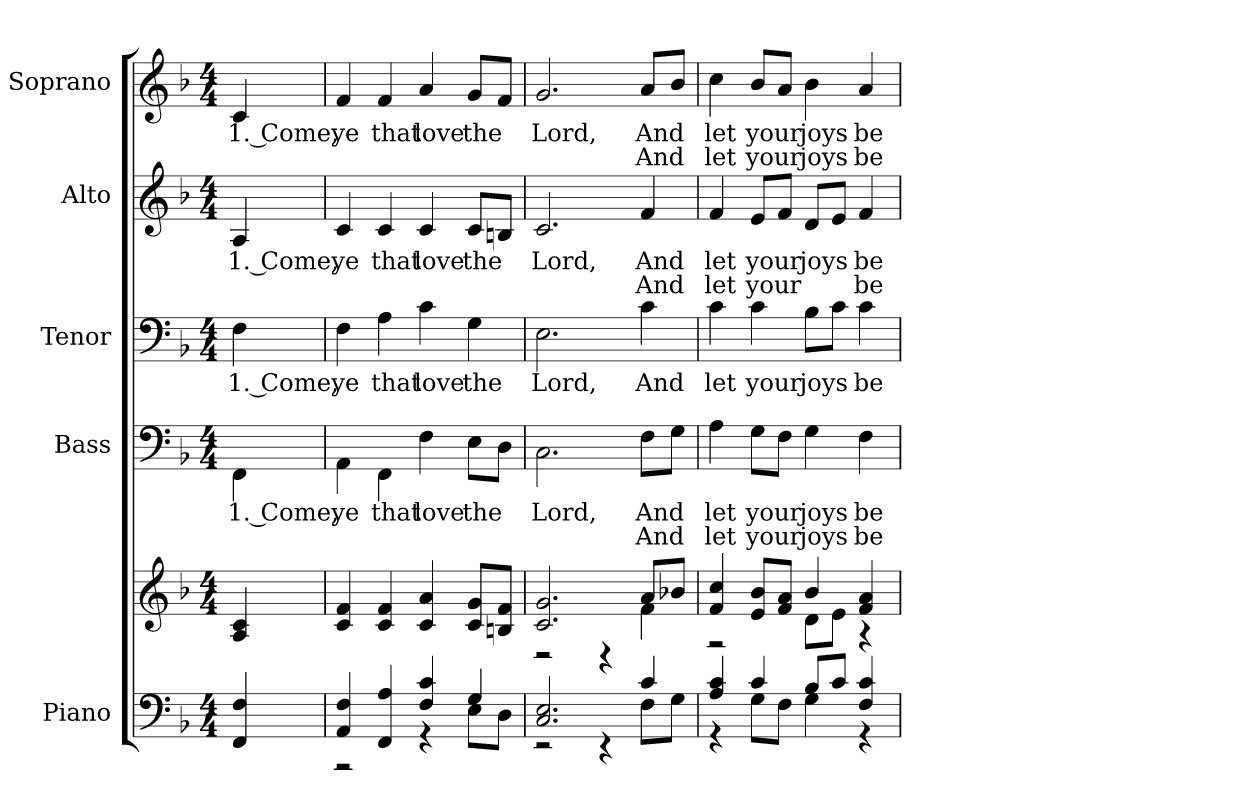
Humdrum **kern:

**kern	**kern	**kern	**text	**text	**kern	**text	**kern	**text	**text	**kern	**text	**text
*part5	*part5	*part4	*part4	*part4	*part3	*part3	*part2	*part2	*part2	*part1	*part1	*part1
*staff6	*staff5	*staff4	*staff4	*staff4	*staff3	*staff3	*staff2	*staff2	*staff2	*staff1	*staff1	*staff1
*I"Piano	*	*I"Bass	*	*	*I"Tenor	*	*I"Alto	*	*	*I"Soprano	*	*
*I'Pno.	*	*I'B.	*	*	*I'T.	*	*I'A.	*	*	*I'S.	*	*
!!LO:PB:g=z
*clefF4	*clefG2	*clefF4	*	*	*clefF4	*	*clefG2	*	*	*clefG2	*	*
*k[b-]	*k[b-]	*k[b-]	*	*	*k[b-]	*	*k[b-]	*	*	*k[b-]	*	*
*F:	*F:	*F:	*	*	*F:	*	*F:	*	*	*F:	*	*
*M4/4	*M4/4	*M4/4	*	*	*M4/4	*	*M4/4	*	*	*M4/4	*	*
*MM135	*MM135	*MM135	*	*	*MM135	*	*MM135	*	*	*MM135	*	*
=1	=1	=1	=1	=1	=1	=1	=1	=1	=1	=1	=1	=1
!	!	!	!LO:LY:b:color=#000000	!	!	!	!	!	!	!	!	!
!	!	!	!	!	!	!LO:LY:b:color=#000000	!	!	!	!	!	!
!	!	!	!	!	!	!	!	!LO:LY:b:color=#000000	!	!	!	!
!	!	!	!	!	!	!	!	!	!	!	!LO:LY:b:color=#000000	!
4FFi/ 4Fi	4Ai/ 4ci	4FFi\	1. Come,	.	4Fi\	1. Come,	4Ai/	1. Come,	.	4ci/	1. Come,	.
=2	=2	=2	=2	=2	=2	=2	=2	=2	=2	=2	=2	=2
*^	*	*	*	*	*	*	*	*	*	*	*	*
!	!	!	!	!LO:LY:b:color=#000000	!	!	!	!	!	!	!	!	!
!	!	!	!	!	!	!	!LO:LY:b:color=#000000	!	!	!	!	!	!
!	!	!	!	!	!	!	!	!	!LO:LY:b:color=#000000	!	!	!	!
!	!	!	!	!	!	!	!	!	!	!	!	!LO:LY:b:color=#000000	!
4AAi/ 4Fi	2r	4ci/ 4fi	4AAi\	ye	.	4Fi\	ye	4ci/	ye	.	4fi/	ye	.
!	!	!	!	!LO:LY:b:color=#000000	!	!	!	!	!	!	!	!	!
!	!	!	!	!	!	!	!LO:LY:b:color=#000000	!	!	!	!	!	!
!	!	!	!	!	!	!	!	!	!LO:LY:b:color=#000000	!	!	!	!
!	!	!	!	!	!	!	!	!	!	!	!	!LO:LY:b:color=#000000	!
4FFi/ 4Ai	.	4ci/ 4fi	4FFi\	that	.	4Ai\	that	4ci/	that	.	4fi/	that	.
!	!	!	!	!LO:LY:b:color=#000000	!	!	!	!	!	!	!	!	!
!	!	!	!	!	!	!	!LO:LY:b:color=#000000	!	!	!	!	!	!
!	!	!	!	!	!	!	!	!	!LO:LY:b:color=#000000	!	!	!	!
!	!	!	!	!	!	!	!	!	!	!	!	!LO:LY:b:color=#000000	!
4Fi/ 4ci	4r	4ci/ 4ai	4Fi\	love	.	4ci\	love	4ci/	love	.	4ai/	love	.
!	!	!	!	!LO:LY:b:color=#000000	!	!	!	!	!	!	!	!	!
!	!	!	!	!	!	!	!LO:LY:b:color=#000000	!	!	!	!	!	!
!	!	!	!	!	!	!	!	!	!LO:LY:b:color=#000000	!	!	!	!
!	!	!	!	!	!	!	!	!	!	!	!	!LO:LY:b:color=#000000	!
4Gi/	8Ei\L	8ci/ 8giL	8Ei\L	the	.	4Gi\	the	8ci/L	the	.	8gi/L	the	.
.	8Di\J	8Bni/ 8fiJ	8Di\J	.	.	.	.	8Bni/J	.	.	8fi/J	.	.
=3	=3	=3	=3	=3	=3	=3	=3	=3	=3	=3	=3	=3	=3
*	*	*^	*	*	*	*	*	*	*	*	*	*	*
!	!	!	!	!	!LO:LY:b:color=#000000	!	!	!	!	!	!	!	!	!
!	!	!	!	!	!	!	!	!LO:LY:b:color=#000000	!	!	!	!	!	!
!	!	!	!	!	!	!	!	!	!	!LO:LY:b:color=#000000	!	!	!	!
!	!	!	!	!	!	!	!	!	!	!	!	!	!LO:LY:b:color=#000000	!
2.Ci/ 2.Ei	2r	2.ci/ 2.gi	2r	2.Ci\	Lord,	.	2.Ei\	Lord,	2.ci/	Lord,	.	2.gi/	Lord,	.
.	4r	.	4r	.	.	.	.	.	.	.	.	.	.	.
!	!	!	!	!	!LO:LY:b:color=#000000	!LO:LY:b:color=#000000	!	!	!	!	!	!	!	!
!	!	!	!	!	!	!	!	!LO:LY:b:color=#000000	!	!	!	!	!	!
!	!	!	!	!	!	!	!	!	!	!LO:LY:b:color=#000000	!LO:LY:b:color=#000000	!	!	!
!	!	!	!	!	!	!	!	!	!	!	!	!	!LO:LY:b:color=#000000	!LO:LY:b:color=#000000
4ci/	8Fi\L	8ai/L	4fi\	8Fi\L	And	And	4ci\	And	4fi/	And	And	8ai/L	And	And
.	8Gi\J	8b-Xi/J	.	8Gi\J	.	.	.	.	.	.	.	8b-i/J	.	.
=4	=4	=4	=4	=4	=4	=4	=4	=4	=4	=4	=4	=4	=4	=4
!	!	!	!	!	!LO:LY:b:color=#000000	!LO:LY:b:color=#000000	!	!	!	!	!	!	!	!
!	!	!	!	!	!	!	!	!LO:LY:b:color=#000000	!	!	!	!	!	!
!	!	!	!	!	!	!	!	!	!	!LO:LY:b:color=#000000	!LO:LY:b:color=#000000	!	!	!
!	!	!	!	!	!	!	!	!	!	!	!	!	!LO:LY:b:color=#000000	!LO:LY:b:color=#000000
4Ai/ 4ci	4r	4fi/ 4cci	2r	4Ai\	let	let	4ci\	let	4fi/	let	let	4cci\	let	let
!	!	!	!	!	!LO:LY:b:color=#000000	!LO:LY:b:color=#000000	!	!	!	!	!	!	!	!
!	!	!	!	!	!	!	!	!LO:LY:b:color=#000000	!	!	!	!	!	!
!	!	!	!	!	!	!	!	!	!	!LO:LY:b:color=#000000	!LO:LY:b:color=#000000	!	!	!
!	!	!	!	!	!	!	!	!	!	!	!	!	!LO:LY:b:color=#000000	!LO:LY:b:color=#000000
4ci/	8Gi\L	8ei/ 8b-iL	.	8Gi\L	your	your	4ci\	your	8ei/L	your	your	8b-i/L	your	your
.	8Fi\J	8fi/ 8aiJ	.	8Fi\J	.	.	.	.	8fi/J	.	.	8ai/J	.	.
!	!	!	!	!	!LO:LY:b:color=#000000	!LO:LY:b:color=#000000	!	!	!	!	!	!	!	!
!	!	!	!	!	!	!	!	!LO:LY:b:color=#000000	!	!	!	!	!	!
!	!	!	!	!	!	!	!	!	!	!LO:LY:b:color=#000000	!	!	!	!
!	!	!	!	!	!	!	!	!	!	!	!	!	!LO:LY:b:color=#000000	!LO:LY:b:color=#000000
8B-i/L	4Gi\	4b-i/	8di\L	4Gi\	joys	joys	8B-i\L	joys	8di/L	joys	.	4b-i\	joys	joys
8ci/J	.	.	8ei\J	.	.	.	8ci\J	.	8ei/J	.	.	.	.	.
!	!	!	!	!	!LO:LY:b:color=#000000	!LO:LY:b:color=#000000	!	!	!	!	!	!	!	!
!	!	!	!	!	!	!	!	!LO:LY:b:color=#000000	!	!	!	!	!	!
!	!	!	!	!	!	!	!	!	!	!LO:LY:b:color=#000000	!LO:LY:b:color=#000000	!	!	!
!	!	!	!	!	!	!	!	!	!	!	!	!	!LO:LY:b:color=#000000	!LO:LY:b:color=#000000
4Fi/ 4ci	4r	4fi/ 4ai	4r	4Fi\	be	be	4ci\	be	4fi/	be	be	4ai/	be	be
*v	*v	*	*	*	*	*	*	*	*	*	*	*	*	*
*	*v	*v	*	*	*	*	*	*	*	*	*	*	*
=	=	=	=	=	=	=	=	=	=	=	=	=
*-	*-	*-	*-	*-	*-	*-	*-	*-	*-	*-	*-	*-
